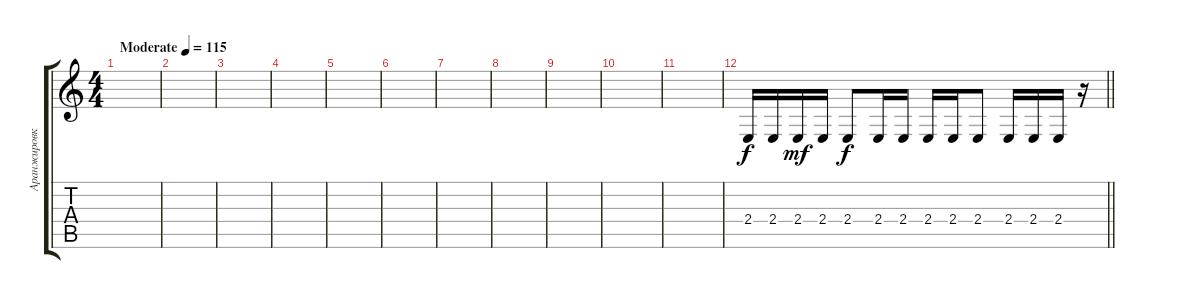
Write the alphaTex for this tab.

\track ("Аранжировка" "Аранжировк") {instrument timpani}
\staff {score tabs}
\tuning (E4 B3 G3 D3 A2 E2) {hide}
\ts (4 4)
\tempo (115 "Moderate")
\clef g2
\ks c
|
|
|
|
|
|
|
|
|
|
|
\barLineRight lightlight
2.4.16 2.4.16 2.4.16{dy mf} 2.4.16 2.4.8{dy f} 2.4.16 2.4.16 2.4.16 2.4.16 2.4.8 2.4.16 2.4.16 2.4.16 r.16
